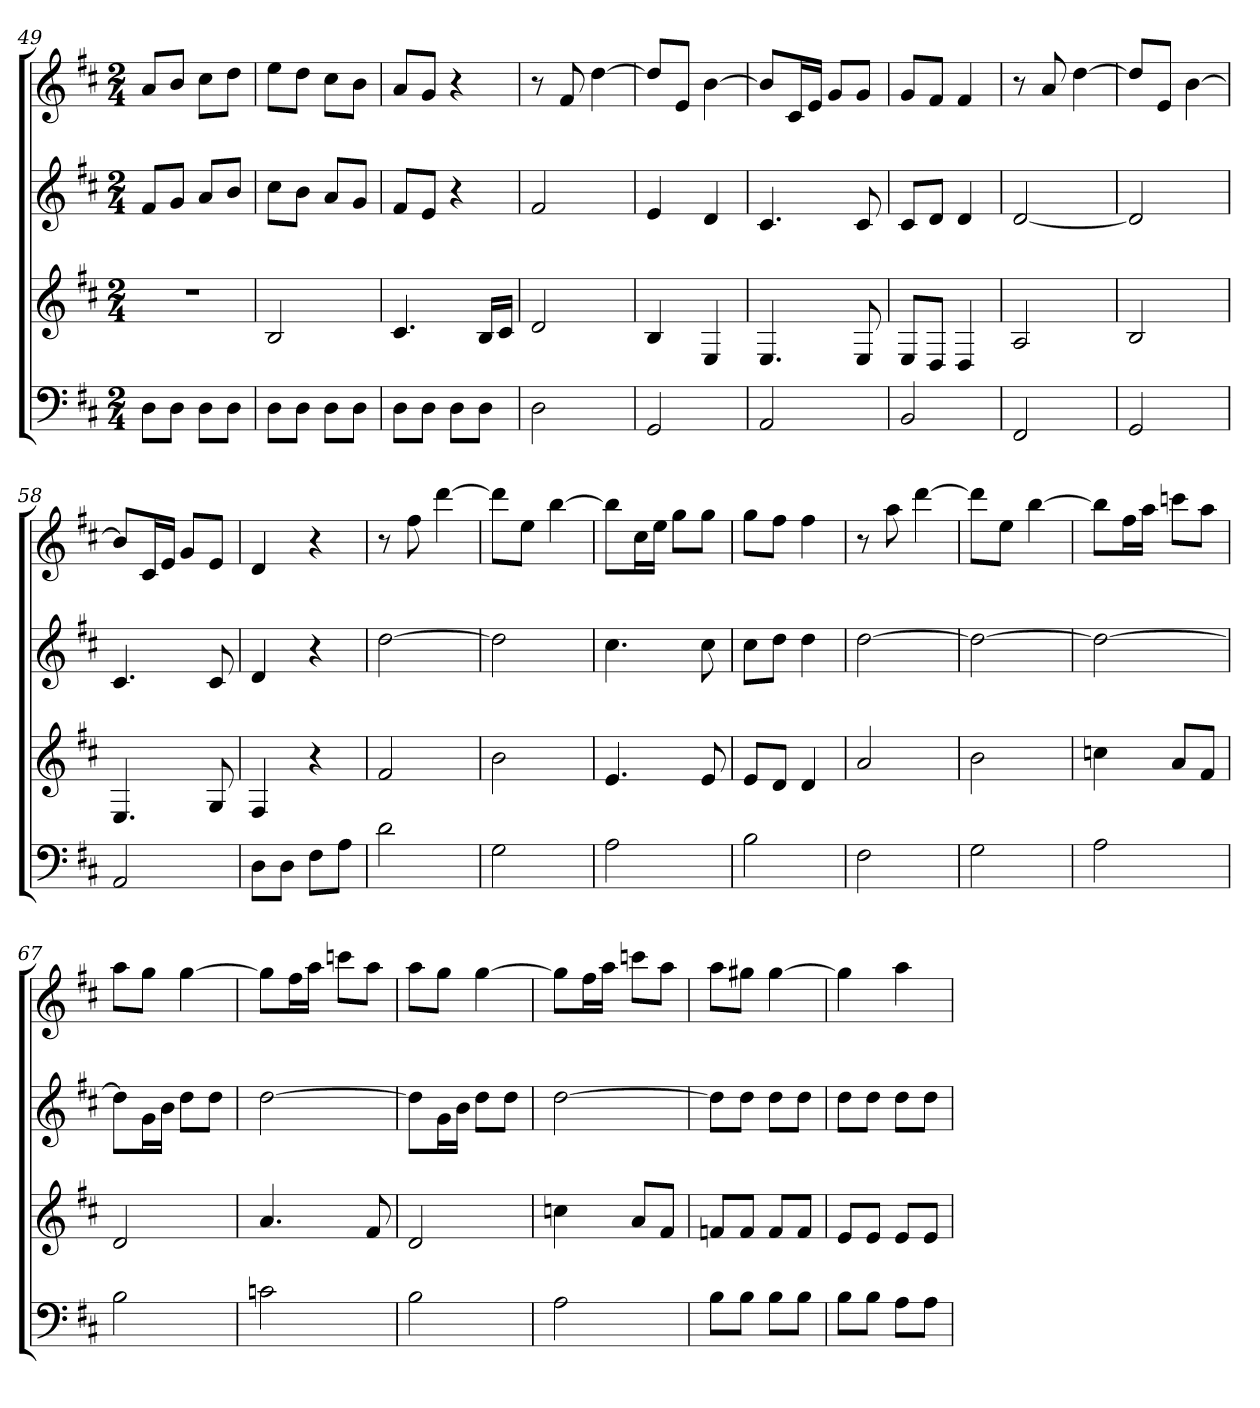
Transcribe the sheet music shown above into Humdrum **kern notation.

**kern	**kern	**kern	**kern
*part4	*part3	*part2	*part1
*staff4	*staff3	*staff2	*staff1
*k[f#c#]	*k[f#c#]	*k[f#c#]	*k[f#c#]
*D:	*D:	*D:	*D:
*M2/4	*M2/4	*M2/4	*M2/4
=49	=49	=49	=49
8DL	2r	8f#L	8aL
8DJ	.	8gJ	8bJ
8DL	.	8aL	8cc#L
8DJ	.	8bJ	8ddJ
=50	=50	=50	=50
8DL	2B	8cc#L	8eeL
8DJ	.	8bJ	8ddJ
8DL	.	8aL	8cc#L
8DJ	.	8gJ	8bJ
=51	=51	=51	=51
8DL	4.c#	8f#L	8aL
8DJ	.	8eJ	8gJ
8DL	.	4r	4r
8DJ	16BLL	.	.
.	16c#JJ	.	.
=52	=52	=52	=52
2D	2d	2f#	8r
.	.	.	8f#
.	.	.	[4dd
=53	=53	=53	=53
2GG	4B	4e	8ddL]
.	.	.	8eJ
.	4E	4d	[4b
=54	=54	=54	=54
2AA	4.E	4.c#	8bL]
.	.	.	16c#L
.	.	.	16eJJ
.	.	.	8gL
.	8E	8c#	8gJ
=55	=55	=55	=55
2BB	8EL	8c#L	8gL
.	8DJ	8dJ	8f#J
.	4D	4d	4f#
=56	=56	=56	=56
2FF#	2A	[2d	8r
.	.	.	8a
.	.	.	[4dd
=57	=57	=57	=57
2GG	2B	2d]	8ddL]
.	.	.	8eJ
.	.	.	[4b
=58	=58	=58	=58
2AA	4.E	4.c#	8bL]
.	.	.	16c#L
.	.	.	16eJJ
.	.	.	8gL
.	8G	8c#	8eJ
=59	=59	=59	=59
8DL	4F#	4d	4d
8DJ	.	.	.
8F#L	4r	4r	4r
8AJ	.	.	.
=60	=60	=60	=60
2d	2f#	[2dd	8r
.	.	.	8ff#
.	.	.	[4ddd
=61	=61	=61	=61
2G	2b	2dd]	8dddL]
.	.	.	8eeJ
.	.	.	[4bb
=62	=62	=62	=62
2A	4.e	4.cc#	8bbL]
.	.	.	16cc#L
.	.	.	16eeJJ
.	.	.	8ggL
.	8e	8cc#	8ggJ
=63	=63	=63	=63
2B	8eL	8cc#L	8ggL
.	8dJ	8ddJ	8ff#J
.	4d	4dd	4ff#
=64	=64	=64	=64
2F#	2a	[2dd	8r
.	.	.	8aa
.	.	.	[4ddd
=65	=65	=65	=65
2G	2b	2dd_	8dddL]
.	.	.	8eeJ
.	.	.	[4bb
=66	=66	=66	=66
2A	4ccn	2dd_	8bbL]
.	.	.	16ff#L
.	.	.	16aaJJ
.	8aL	.	8cccnL
.	8f#J	.	8aaJ
=67	=67	=67	=67
2B	2d	8ddL]	8aaL
.	.	16gL	8ggJ
.	.	16bJJ	.
.	.	8ddL	[4gg
.	.	8ddJ	.
=68	=68	=68	=68
2cn	4.a	[2dd	8ggL]
.	.	.	16ff#L
.	.	.	16aaJJ
.	.	.	8cccnL
.	8f#	.	8aaJ
=69	=69	=69	=69
2B	2d	8ddL]	8aaL
.	.	16gL	8ggJ
.	.	16bJJ	.
.	.	8ddL	[4gg
.	.	8ddJ	.
=70	=70	=70	=70
2A	4ccn	[2dd	8ggL]
.	.	.	16ff#L
.	.	.	16aaJJ
.	8aL	.	8cccnL
.	8f#J	.	8aaJ
=71	=71	=71	=71
8BL	8fnL	8ddL]	8aaL
8BJ	8fJ	8ddJ	8gg#XJ
8BL	8fL	8ddL	[4gg#
8BJ	8fJ	8ddJ	.
=72	=72	=72	=72
8BL	8eL	8ddL	4gg#]
8BJ	8eJ	8ddJ	.
8AL	8eL	8ddL	4aa
8AJ	8eJ	8ddJ	.
=	=	=	=
*-	*-	*-	*-
